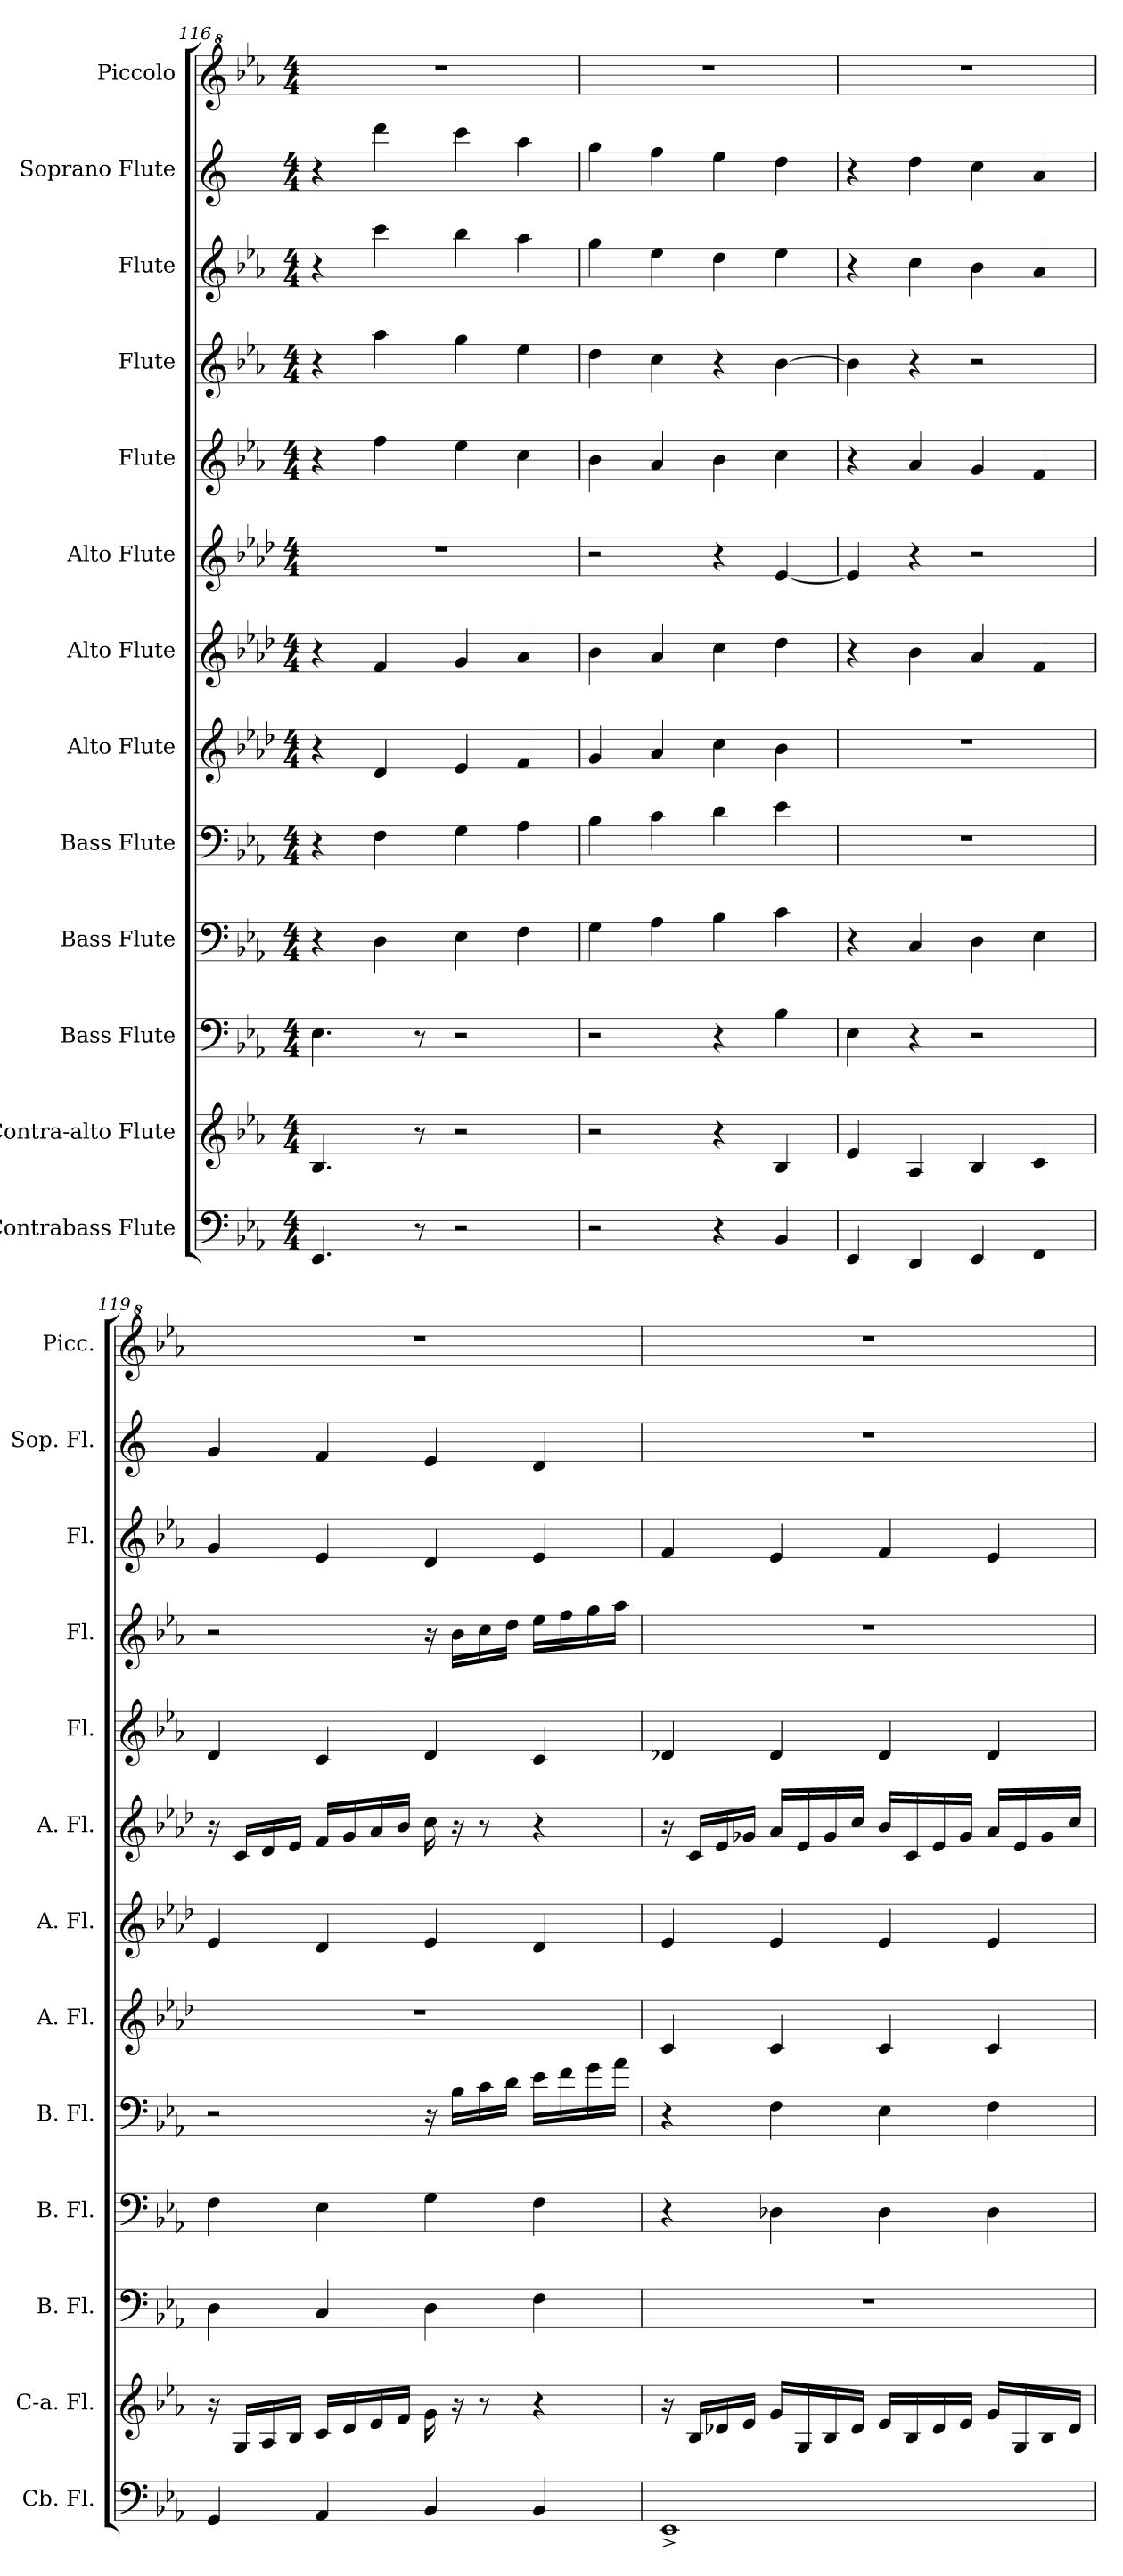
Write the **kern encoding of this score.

**kern	**kern	**kern	**kern	**kern	**kern	**kern	**kern	**kern	**kern	**kern	**kern	**kern
*part13	*part12	*part11	*part10	*part9	*part8	*part7	*part6	*part5	*part4	*part3	*part2	*part1
*staff13	*staff12	*staff11	*staff10	*staff9	*staff8	*staff7	*staff6	*staff5	*staff4	*staff3	*staff2	*staff1
*I"Contrabass Flute	*I"Contra-alto Flute	*I"Bass Flute	*I"Bass Flute	*I"Bass Flute	*I"Alto Flute	*I"Alto Flute	*I"Alto Flute	*I"Flute	*I"Flute	*I"Flute	*I"Soprano Flute	*I"Piccolo
*I'Cb. Fl.	*I'C-a. Fl.	*I'B. Fl.	*I'B. Fl.	*I'B. Fl.	*I'A. Fl.	*I'A. Fl.	*I'A. Fl.	*I'Fl.	*I'Fl.	*I'Fl.	*I'Sop. Fl.	*I'Picc.
*clefF4	*clefG2	*clefF4	*clefF4	*clefF4	*clefG2	*clefG2	*clefG2	*clefG2	*clefG2	*clefG2	*clefG2	*clefG^2
*	*ITrd10c17	*	*	*	*ITrd3c5	*ITrd3c5	*ITrd3c5	*	*	*	*ITrd-2c-3	*ITrd-7c-12
*k[b-e-a-]	*k[b-e-a-]	*k[b-e-a-]	*k[b-e-a-]	*k[b-e-a-]	*k[b-e-a-]	*k[b-e-a-]	*k[b-e-a-]	*k[b-e-a-]	*k[b-e-a-]	*k[b-e-a-]	*k[b-e-a-]	*k[b-e-a-]
*M4/4	*M4/4	*M4/4	*M4/4	*M4/4	*M4/4	*M4/4	*M4/4	*M4/4	*M4/4	*M4/4	*M4/4	*M4/4
=116	=116	=116	=116	=116	=116	=116	=116	=116	=116	=116	=116	=116
4.EE-/	4.BB-/	4.E-\	4r	4r	4r	4r	1r	4r	4r	4r	4r	1r
.	.	.	4D\	4F\	4A-/	4c/	.	4ff\	4aa-\	4ccc\	4fff\	.
8r	8r	8r	.	.	.	.	.	.	.	.	.	.
2r	2r	2r	4E-\	4G\	4B-/	4d/	.	4ee-\	4gg\	4bb-\	4eee-\	.
.	.	.	4F\	4A-\	4c/	4e-/	.	4cc\	4ee-\	4aa-\	4ccc\	.
=117	=117	=117	=117	=117	=117	=117	=117	=117	=117	=117	=117	=117
2r	2r	2r	4G\	4B-\	4d/	4f\	2r	4b-\	4dd\	4gg\	4bb-\	1r
.	.	.	4A-\	4c\	4e-/	4e-/	.	4a-/	4cc\	4ee-\	4aa-\	.
4r	4r	4r	4B-\	4d\	4g\	4g\	4r	4b-\	4r	4dd\	4gg\	.
4BB-/	4BB-/	4B-\	4c\	4e-\	4f\	4a-\	[4B-/	4cc\	[4b-\	4ee-\	4ff\	.
=118	=118	=118	=118	=118	=118	=118	=118	=118	=118	=118	=118	=118
4EE-/	4E-/	4E-\	4r	1r	1r	4r	4B-/]	4r	4b-\]	4r	4r	1r
4DD/	4AA-/	4r	4C/	.	.	4f\	4r	4a-/	4r	4cc\	4ff\	.
4EE-/	4BB-/	2r	4D\	.	.	4e-/	2r	4g/	2r	4b-\	4ee-\	.
4FF/	4C/	.	4E-\	.	.	4c/	.	4f/	.	4a-/	4cc/	.
!!LO:PB:g=z
=119	=119	=119	=119	=119	=119	=119	=119	=119	=119	=119	=119	=119
4GG/	16r	4D\	4F\	2r	1r	4B-/	16r	4d/	2r	4g/	4b-/	1r
.	16GG/LL	.	.	.	.	.	16G/LL	.	.	.	.	.
.	16AA-/	.	.	.	.	.	16A-/	.	.	.	.	.
.	16BB-/JJ	.	.	.	.	.	16B-/JJ	.	.	.	.	.
4AA-/	16C/LL	4C/	4E-\	.	.	4A-/	16c/LL	4c/	.	4e-/	4a-/	.
.	16D/	.	.	.	.	.	16d/	.	.	.	.	.
.	16E-/	.	.	.	.	.	16e-/	.	.	.	.	.
.	16F/JJ	.	.	.	.	.	16f/JJ	.	.	.	.	.
4BB-/	16G\	4D\	4G\	16r	.	4B-/	16g\	4d/	16r	4d/	4g/	.
.	16r	.	.	16B-\LL	.	.	16r	.	16b-\LL	.	.	.
.	8r	.	.	16c\	.	.	8r	.	16cc\	.	.	.
.	.	.	.	16d\JJ	.	.	.	.	16dd\JJ	.	.	.
4BB-/	4r	4F\	4F\	16e-\LL	.	4A-/	4r	4c/	16ee-\LL	4e-/	4f/	.
.	.	.	.	16f\	.	.	.	.	16ff\	.	.	.
.	.	.	.	16g\	.	.	.	.	16gg\	.	.	.
.	.	.	.	16a-\JJ	.	.	.	.	16aa-\JJ	.	.	.
=120	=120	=120	=120	=120	=120	=120	=120	=120	=120	=120	=120	=120
1EE-^	16r	1r	4r	4r	4G/	4B-/	16r	4d-X/	1r	4f/	1r	1r
.	16BB-/LL	.	.	.	.	.	16G/LL	.	.	.	.	.
.	16D-X/	.	.	.	.	.	16B-/	.	.	.	.	.
.	16E-/JJ	.	.	.	.	.	16d-X/JJ	.	.	.	.	.
.	16G/LL	.	4D-X\	4F\	4G/	4B-/	16e-/LL	4d-/	.	4e-/	.	.
.	16GG/	.	.	.	.	.	16B-/	.	.	.	.	.
.	16BB-/	.	.	.	.	.	16d-/	.	.	.	.	.
.	16D-/JJ	.	.	.	.	.	16g/JJ	.	.	.	.	.
.	16E-/LL	.	4D-\	4E-\	4G/	4B-/	16f/LL	4d-/	.	4f/	.	.
.	16BB-/	.	.	.	.	.	16G/	.	.	.	.	.
.	16D-/	.	.	.	.	.	16B-/	.	.	.	.	.
.	16E-/JJ	.	.	.	.	.	16d-/JJ	.	.	.	.	.
.	16G/LL	.	4D-\	4F\	4G/	4B-/	16e-/LL	4d-/	.	4e-/	.	.
.	16GG/	.	.	.	.	.	16B-/	.	.	.	.	.
.	16BB-/	.	.	.	.	.	16d-/	.	.	.	.	.
.	16D-/JJ	.	.	.	.	.	16g/JJ	.	.	.	.	.
=	=	=	=	=	=	=	=	=	=	=	=	=
*-	*-	*-	*-	*-	*-	*-	*-	*-	*-	*-	*-	*-
